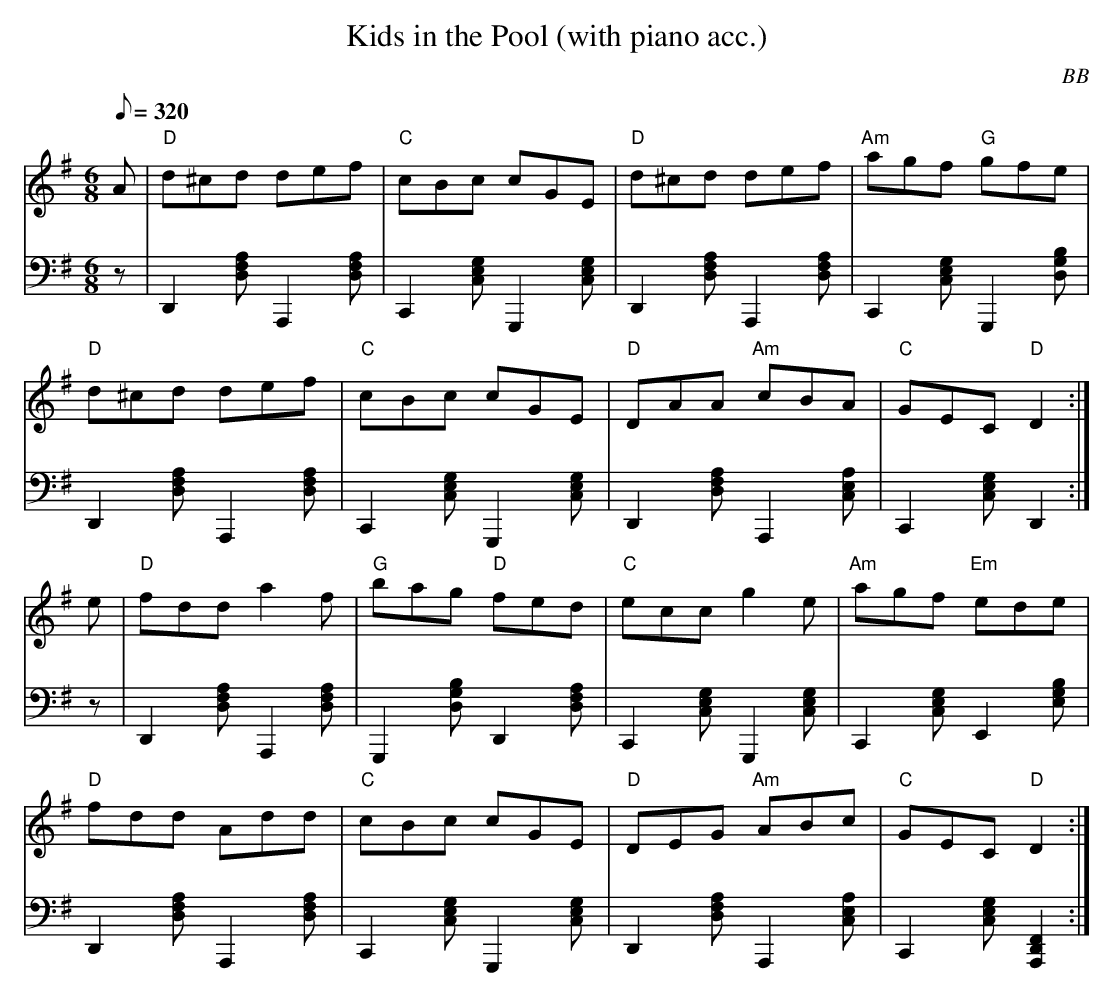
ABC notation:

X:1
T: Kids in the Pool (with piano acc.)
C: BB
Q: 1/8=320
M: 6/8
L: 1/8
V: 1 program 1 21 %acc
V: 2 volume=70 clef=bass m=D program 1 01
K: Dmix
[V:1] A | "D"d^cd def | "C"cBc cGE | "D"d^cd def | "Am"agf "G"gfe |
[V:2] z|D,2[AFD]A,,2[AFD]|C,2[EGC]G,,2[EGC]|D,2[AFD]A,,2[AFD]|C,2[EGC]G,,2[GBD]|
[V:1] "D"d^cd def | "C"cBc cGE | "D"DAA "Am"cBA | "C"GEC "D"D2 :|
[V:2] D,2[AFD]A,,2[AFD]|C,2[EGC]G,,2[EGC]|D,2[AFD]A,,2[ACE]|C,2[EGC] D,2 :|
[V:1] e |"D"fdd a2 f | "G"bag "D"fed | "C"ecc g2 e | "Am"agf "Em"ede |
[V:2] z |D,2[AFD] A,,2[AFD]|G,,2[GBD]D,2[AFD]|C,2[EGC] G,,2[EGC]|C,2[EGC]E,2[EGB]|
[V:1] "D"fdd Add | "C"cBc cGE | "D"DEG "Am"ABc | "C"GEC "D"D2 :|
[V:2] D,2[AFD]A,,2[AFD]|C,2[EGC] G,,2[EGC]|D,2[AFD]A,,2[ACE]|C,2[EGC][D,2F,2A,,2]:|
